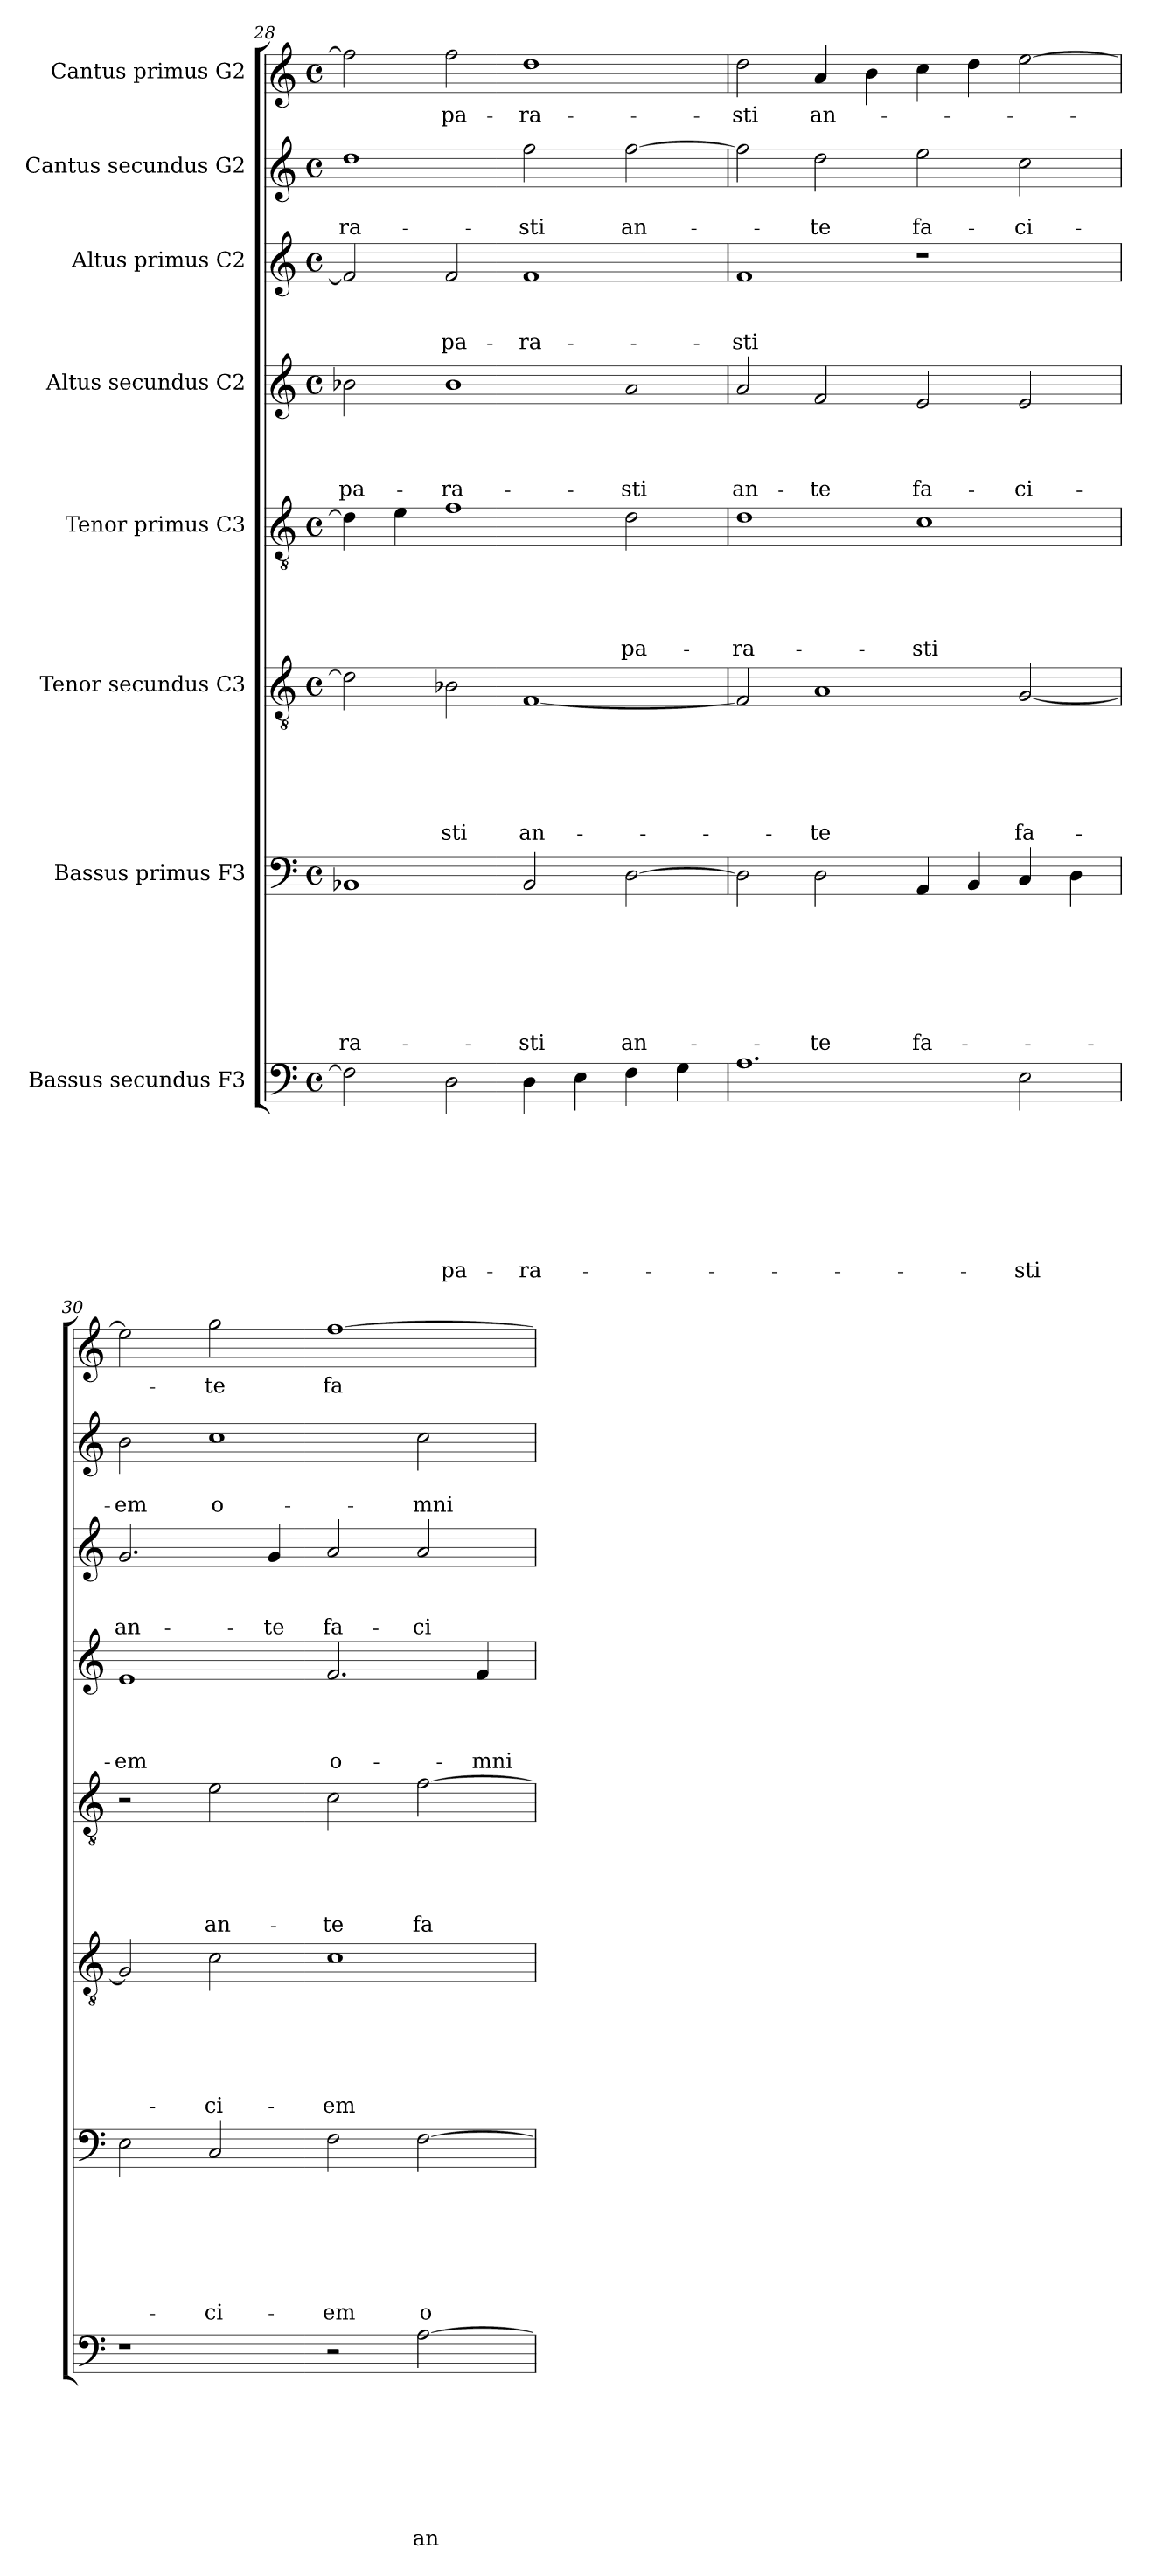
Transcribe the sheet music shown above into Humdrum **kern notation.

**kern	**text	**text	**text	**text	**text	**text	**text	**text	**kern	**text	**text	**text	**text	**text	**text	**text	**kern	**text	**text	**text	**text	**text	**text	**kern	**text	**text	**text	**text	**text	**kern	**text	**text	**text	**text	**kern	**text	**text	**text	**kern	**text	**text	**kern	**text
*part8	*part8	*part8	*part8	*part8	*part8	*part8	*part8	*part8	*part7	*part7	*part7	*part7	*part7	*part7	*part7	*part7	*part6	*part6	*part6	*part6	*part6	*part6	*part6	*part5	*part5	*part5	*part5	*part5	*part5	*part4	*part4	*part4	*part4	*part4	*part3	*part3	*part3	*part3	*part2	*part2	*part2	*part1	*part1
*staff8	*staff8	*staff8	*staff8	*staff8	*staff8	*staff8	*staff8	*staff8	*staff7	*staff7	*staff7	*staff7	*staff7	*staff7	*staff7	*staff7	*staff6	*staff6	*staff6	*staff6	*staff6	*staff6	*staff6	*staff5	*staff5	*staff5	*staff5	*staff5	*staff5	*staff4	*staff4	*staff4	*staff4	*staff4	*staff3	*staff3	*staff3	*staff3	*staff2	*staff2	*staff2	*staff1	*staff1
*I"Bassus secundus F3	*	*	*	*	*	*	*	*	*I"Bassus primus F3	*	*	*	*	*	*	*	*I"Tenor secundus C3	*	*	*	*	*	*	*I"Tenor primus C3	*	*	*	*	*	*I"Altus secundus C2	*	*	*	*	*I"Altus primus C2	*	*	*	*I"Cantus secundus G2	*	*	*I"Cantus primus G2	*
*clefF4	*	*	*	*	*	*	*	*	*clefF4	*	*	*	*	*	*	*	*clefGv2	*	*	*	*	*	*	*clefGv2	*	*	*	*	*	*clefG2	*	*	*	*	*clefG2	*	*	*	*clefG2	*	*	*clefG2	*
*k[]	*	*	*	*	*	*	*	*	*k[]	*	*	*	*	*	*	*	*k[]	*	*	*	*	*	*	*k[]	*	*	*	*	*	*k[]	*	*	*	*	*k[]	*	*	*	*k[]	*	*	*k[]	*
*C:	*	*	*	*	*	*	*	*	*C:	*	*	*	*	*	*	*	*C:	*	*	*	*	*	*	*C:	*	*	*	*	*	*C:	*	*	*	*	*C:	*	*	*	*C:	*	*	*C:	*
*M4/4	*	*	*	*	*	*	*	*	*M4/4	*	*	*	*	*	*	*	*M4/4	*	*	*	*	*	*	*M4/4	*	*	*	*	*	*M4/4	*	*	*	*	*M4/4	*	*	*	*M4/4	*	*	*M4/4	*
*met(c)	*	*	*	*	*	*	*	*	*met(c)	*	*	*	*	*	*	*	*met(c)	*	*	*	*	*	*	*met(c)	*	*	*	*	*	*met(c)	*	*	*	*	*met(c)	*	*	*	*met(c)	*	*	*met(c)	*
=28	=28	=28	=28	=28	=28	=28	=28	=28	=28	=28	=28	=28	=28	=28	=28	=28	=28	=28	=28	=28	=28	=28	=28	=28	=28	=28	=28	=28	=28	=28	=28	=28	=28	=28	=28	=28	=28	=28	=28	=28	=28	=28	=28
!	!	!	!	!	!	!	!	!	!	!	!	!	!	!	!	!LO:LY:b	!	!	!	!	!	!	!	!	!	!	!	!	!	!	!	!	!	!LO:LY:b	!	!	!	!	!	!	!LO:LY:b	!	!
2F\]	.	.	.	.	.	.	.	.	1BB-X	.	.	.	.	.	.	-ra-	2d\]	.	.	.	.	.	.	4d\]	.	.	.	.	.	2b-X\	.	.	.	pa-	2f/]	.	.	.	1dd	.	-ra-	2ff\]	.
.	.	.	.	.	.	.	.	.	.	.	.	.	.	.	.	.	.	.	.	.	.	.	.	4e\	.	.	.	.	.	.	.	.	.	.	.	.	.	.	.	.	.	.	.
!	!	!	!	!	!	!	!	!LO:LY:b	!	!	!	!	!	!	!	!	!	!	!	!	!	!	!LO:LY:b	!	!	!	!	!	!	!	!	!	!	!LO:LY:b	!	!	!	!LO:LY:b	!	!	!	!	!LO:LY:b
2D\	.	.	.	.	.	.	.	pa-	.	.	.	.	.	.	.	.	2B-X\	.	.	.	.	.	-sti	1f	.	.	.	.	.	1b-	.	.	.	-ra-	2f/	.	.	pa-	.	.	.	2ff\	pa-
!	!	!	!	!	!	!	!	!LO:LY:b	!	!	!	!	!	!	!	!LO:LY:b	!	!	!	!	!	!	!LO:LY:b	!	!	!	!	!	!	!	!	!	!	!	!	!	!	!LO:LY:b	!	!	!LO:LY:b	!	!LO:LY:b
4D\	.	.	.	.	.	.	.	-ra-	2BB-/	.	.	.	.	.	.	-sti	[<1F	.	.	.	.	.	an-	.	.	.	.	.	.	.	.	.	.	.	1f	.	.	-ra-	2ff\	.	-sti	1dd	-ra-
4E\	.	.	.	.	.	.	.	.	.	.	.	.	.	.	.	.	.	.	.	.	.	.	.	.	.	.	.	.	.	.	.	.	.	.	.	.	.	.	.	.	.	.	.
!	!	!	!	!	!	!	!	!	!	!	!	!	!	!	!	!LO:LY:b	!	!	!	!	!	!	!	!	!	!	!	!	!LO:LY:b	!	!	!	!	!LO:LY:b	!	!	!	!	!	!	!LO:LY:b	!	!
4F\	.	.	.	.	.	.	.	.	[>2D\	.	.	.	.	.	.	an-	.	.	.	.	.	.	.	2d\	.	.	.	.	pa-	2a/	.	.	.	-sti	.	.	.	.	[>2ff\	.	an-	.	.
4G\	.	.	.	.	.	.	.	.	.	.	.	.	.	.	.	.	.	.	.	.	.	.	.	.	.	.	.	.	.	.	.	.	.	.	.	.	.	.	.	.	.	.	.
=29	=29	=29	=29	=29	=29	=29	=29	=29	=29	=29	=29	=29	=29	=29	=29	=29	=29	=29	=29	=29	=29	=29	=29	=29	=29	=29	=29	=29	=29	=29	=29	=29	=29	=29	=29	=29	=29	=29	=29	=29	=29	=29	=29
!	!	!	!	!	!	!	!	!	!	!	!	!	!	!	!	!	!	!	!	!	!	!	!	!	!	!	!	!	!LO:LY:b	!	!	!	!	!LO:LY:b	!	!	!	!LO:LY:b	!	!	!	!	!LO:LY:b
1.A	.	.	.	.	.	.	.	.	2D\]	.	.	.	.	.	.	.	2F/]	.	.	.	.	.	.	1d	.	.	.	.	-ra-	2a/	.	.	.	an-	1f	.	.	-sti	2ff\]	.	.	2dd\	-sti
!	!	!	!	!	!	!	!	!	!	!	!	!	!	!	!	!LO:LY:b	!	!	!	!	!	!	!LO:LY:b	!	!	!	!	!	!	!	!	!	!	!LO:LY:b	!	!	!	!	!	!	!LO:LY:b	!	!LO:LY:b
.	.	.	.	.	.	.	.	.	2D\	.	.	.	.	.	.	-te	1A	.	.	.	.	.	-te	.	.	.	.	.	.	2f/	.	.	.	-te	.	.	.	.	2dd\	.	-te	4a/	an-
.	.	.	.	.	.	.	.	.	.	.	.	.	.	.	.	.	.	.	.	.	.	.	.	.	.	.	.	.	.	.	.	.	.	.	.	.	.	.	.	.	.	4b\	.
!	!	!	!	!	!	!	!	!	!	!	!	!	!	!	!	!LO:LY:b	!	!	!	!	!	!	!	!	!	!	!	!	!LO:LY:b	!	!	!	!	!LO:LY:b	!	!	!	!	!	!	!LO:LY:b	!	!
.	.	.	.	.	.	.	.	.	4AA/	.	.	.	.	.	.	fa-	.	.	.	.	.	.	.	1c	.	.	.	.	-sti	2e/	.	.	.	fa-	1r	.	.	.	2ee\	.	fa-	4cc\	.
.	.	.	.	.	.	.	.	.	4BB/	.	.	.	.	.	.	.	.	.	.	.	.	.	.	.	.	.	.	.	.	.	.	.	.	.	.	.	.	.	.	.	.	4dd\	.
!	!	!	!	!	!	!	!	!LO:LY:b	!	!	!	!	!	!	!	!	!	!	!	!	!	!	!LO:LY:b	!	!	!	!	!	!	!	!	!	!	!LO:LY:b	!	!	!	!	!	!	!LO:LY:b	!	!
2E\	.	.	.	.	.	.	.	-sti	4C/	.	.	.	.	.	.	.	[>2G/	.	.	.	.	.	fa-	.	.	.	.	.	.	2e/	.	.	.	-ci-	.	.	.	.	2cc\	.	-ci-	[>2ee\	.
.	.	.	.	.	.	.	.	.	4D\	.	.	.	.	.	.	.	.	.	.	.	.	.	.	.	.	.	.	.	.	.	.	.	.	.	.	.	.	.	.	.	.	.	.
!!LO:PB:g=z
=30	=30	=30	=30	=30	=30	=30	=30	=30	=30	=30	=30	=30	=30	=30	=30	=30	=30	=30	=30	=30	=30	=30	=30	=30	=30	=30	=30	=30	=30	=30	=30	=30	=30	=30	=30	=30	=30	=30	=30	=30	=30	=30	=30
!	!	!	!	!	!	!	!	!	!	!	!	!	!	!	!	!	!	!	!	!	!	!	!	!	!	!	!	!	!	!	!	!	!	!LO:LY:b	!	!	!	!LO:LY:b	!	!	!LO:LY:b	!	!
1r	.	.	.	.	.	.	.	.	2E\	.	.	.	.	.	.	.	2G/]	.	.	.	.	.	.	2r	.	.	.	.	.	1e	.	.	.	-em	2.g/	.	.	an-	2b\	.	-em	2ee\]	.
!	!	!	!	!	!	!	!	!	!	!	!	!	!	!	!	!LO:LY:b	!	!	!	!	!	!	!LO:LY:b	!	!	!	!	!	!LO:LY:b	!	!	!	!	!	!	!	!	!	!	!	!LO:LY:b:rj	!	!LO:LY:b
.	.	.	.	.	.	.	.	.	2C/	.	.	.	.	.	.	-ci-	2c\	.	.	.	.	.	-ci-	2e\	.	.	.	.	an-	.	.	.	.	.	.	.	.	.	1cc	.	o-	2gg\	-te
!	!	!	!	!	!	!	!	!	!	!	!	!	!	!	!	!	!	!	!	!	!	!	!	!	!	!	!	!	!	!	!	!	!	!	!	!	!	!LO:LY:b	!	!	!	!	!
.	.	.	.	.	.	.	.	.	.	.	.	.	.	.	.	.	.	.	.	.	.	.	.	.	.	.	.	.	.	.	.	.	.	.	4g/	.	.	-te	.	.	.	.	.
!	!	!	!	!	!	!	!	!	!	!	!	!	!	!	!	!LO:LY:b	!	!	!	!	!	!	!LO:LY:b	!	!	!	!	!	!LO:LY:b	!	!	!	!	!LO:LY:b	!	!	!	!LO:LY:b	!	!	!	!	!LO:LY:b
2r	.	.	.	.	.	.	.	.	2F\	.	.	.	.	.	.	-em	1c	.	.	.	.	.	-em	2c\	.	.	.	.	-te	2.f/	.	.	.	o-	2a/	.	.	fa-	.	.	.	[>1ff	fa-
!	!	!	!	!	!	!	!	!LO:LY:b	!	!	!	!	!	!	!	!LO:LY:b	!	!	!	!	!	!	!	!	!	!	!	!	!LO:LY:b	!	!	!	!	!	!	!	!	!LO:LY:b	!	!	!LO:LY:b	!	!
[>2A\	.	.	.	.	.	.	.	an-	[>2F\	.	.	.	.	.	.	o-	.	.	.	.	.	.	.	[>2f\	.	.	.	.	fa-	.	.	.	.	.	2a/	.	.	-ci-	2cc\	.	-mni-	.	.
!	!	!	!	!	!	!	!	!	!	!	!	!	!	!	!	!	!	!	!	!	!	!	!	!	!	!	!	!	!	!	!	!	!	!LO:LY:b	!	!	!	!	!	!	!	!	!
.	.	.	.	.	.	.	.	.	.	.	.	.	.	.	.	.	.	.	.	.	.	.	.	.	.	.	.	.	.	4f/	.	.	.	-mni-	.	.	.	.	.	.	.	.	.
=	=	=	=	=	=	=	=	=	=	=	=	=	=	=	=	=	=	=	=	=	=	=	=	=	=	=	=	=	=	=	=	=	=	=	=	=	=	=	=	=	=	=	=
*-	*-	*-	*-	*-	*-	*-	*-	*-	*-	*-	*-	*-	*-	*-	*-	*-	*-	*-	*-	*-	*-	*-	*-	*-	*-	*-	*-	*-	*-	*-	*-	*-	*-	*-	*-	*-	*-	*-	*-	*-	*-	*-	*-
